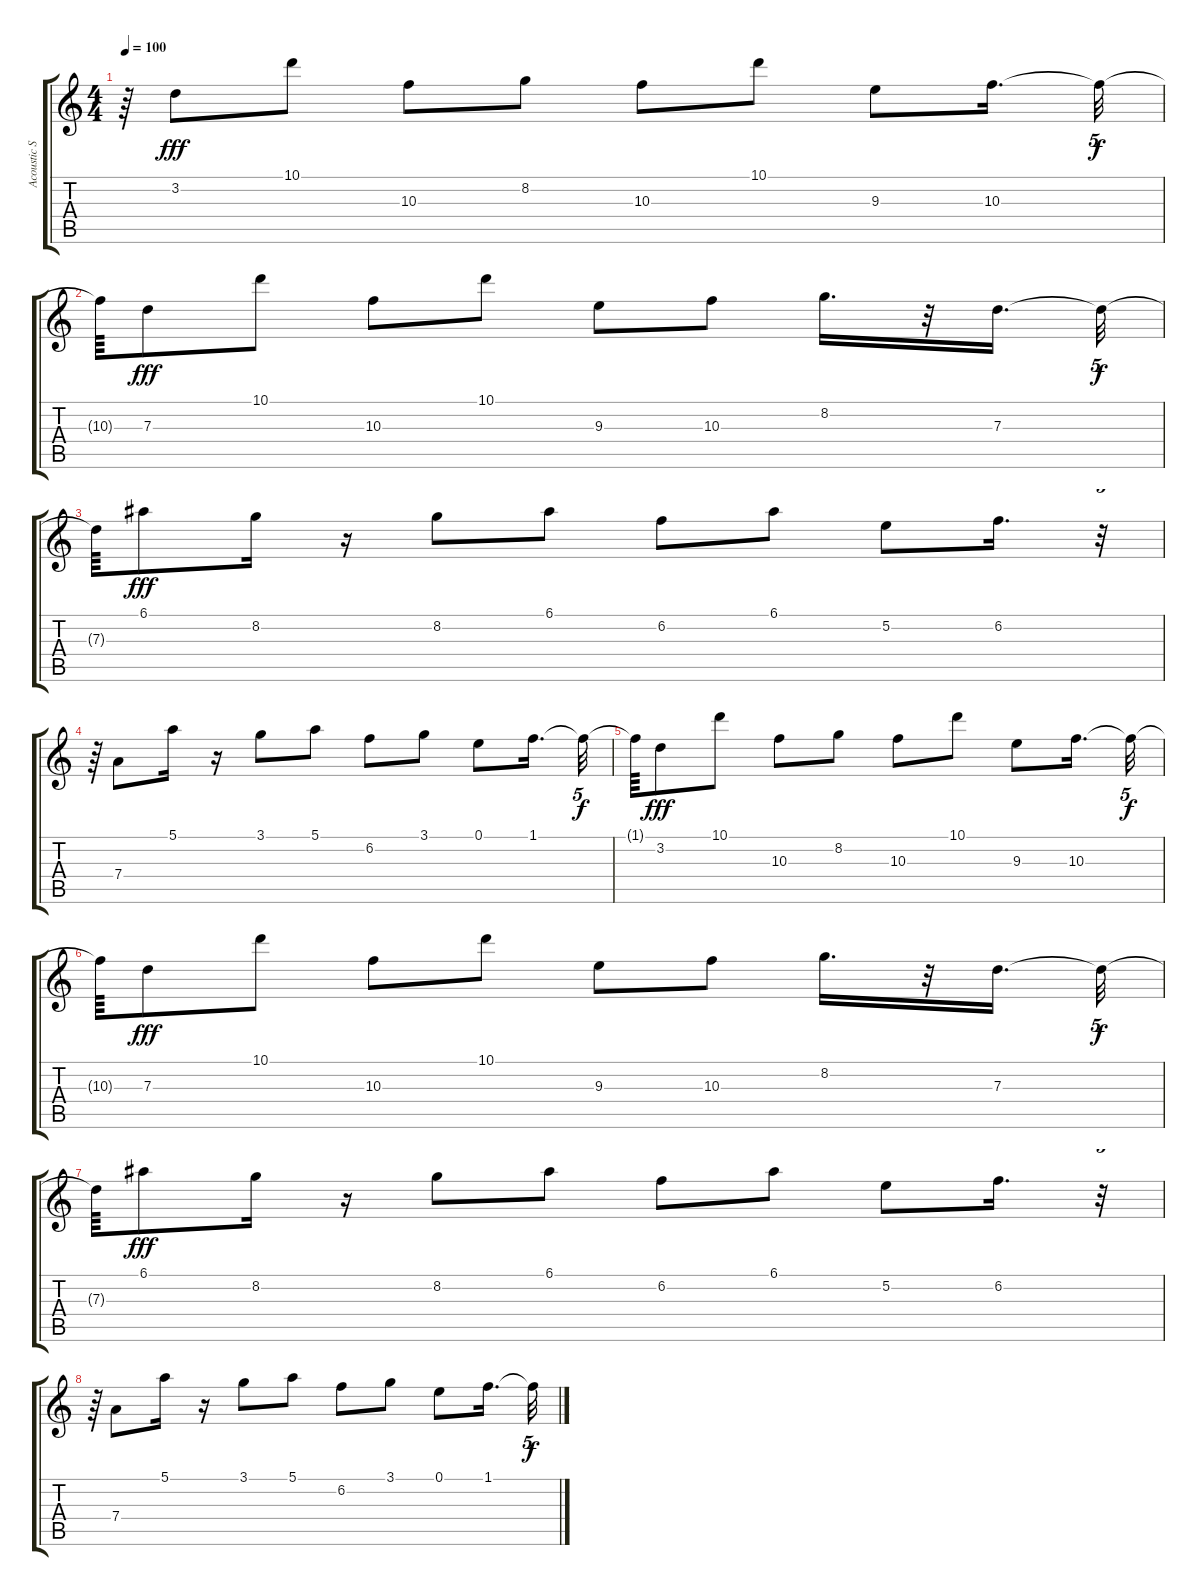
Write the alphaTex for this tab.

\track ("Acoustic Steel (centre)" "Acoustic S") {instrument acousticguitarsteel}
\staff {score tabs}
\tuning (E4 B3 G3 D3 A2 E2) {hide}
\ts (4 4)
\tempo 100
\clef g2
\ks c
r.64{dy f} 3.2.8{dy fff} 10.1.8 10.3.8 8.2.8 10.3.8 10.1.8 9.3.8 10.3.16{d} 10.3{t}.32{tu (5 4) dy f} |
10.3{t}.64 7.3.8{dy fff} 10.1.8 10.3.8 10.1.8 9.3.8 10.3.8 8.2.16{d} r.32 7.3.16{d} 7.3{t}.32{tu (5 4) dy f} |
7.3{t}.64 6.1.8{dy fff} 8.2.16 r.16 8.2.8 6.1.8 6.2.8 6.1.8 5.2.8 6.2.16{d} r.32{tu (5 4)} |
r.64 7.4.8 5.1.16 r.16 3.1.8 5.1.8 6.2.8 3.1.8 0.1.8 1.1.16{d} 1.1{t}.32{tu (5 4) dy f} |
1.1{t}.64 3.2.8{dy fff} 10.1.8 10.3.8 8.2.8 10.3.8 10.1.8 9.3.8 10.3.16{d} 10.3{t}.32{tu (5 4) dy f} |
10.3{t}.64 7.3.8{dy fff} 10.1.8 10.3.8 10.1.8 9.3.8 10.3.8 8.2.16{d} r.32 7.3.16{d} 7.3{t}.32{tu (5 4) dy f} |
7.3{t}.64 6.1.8{dy fff} 8.2.16 r.16 8.2.8 6.1.8 6.2.8 6.1.8 5.2.8 6.2.16{d} r.32{tu (5 4)} |
r.64 7.4.8 5.1.16 r.16 3.1.8 5.1.8 6.2.8 3.1.8 0.1.8 1.1.16{d} 1.1{t}.32{tu (5 4) dy f}
